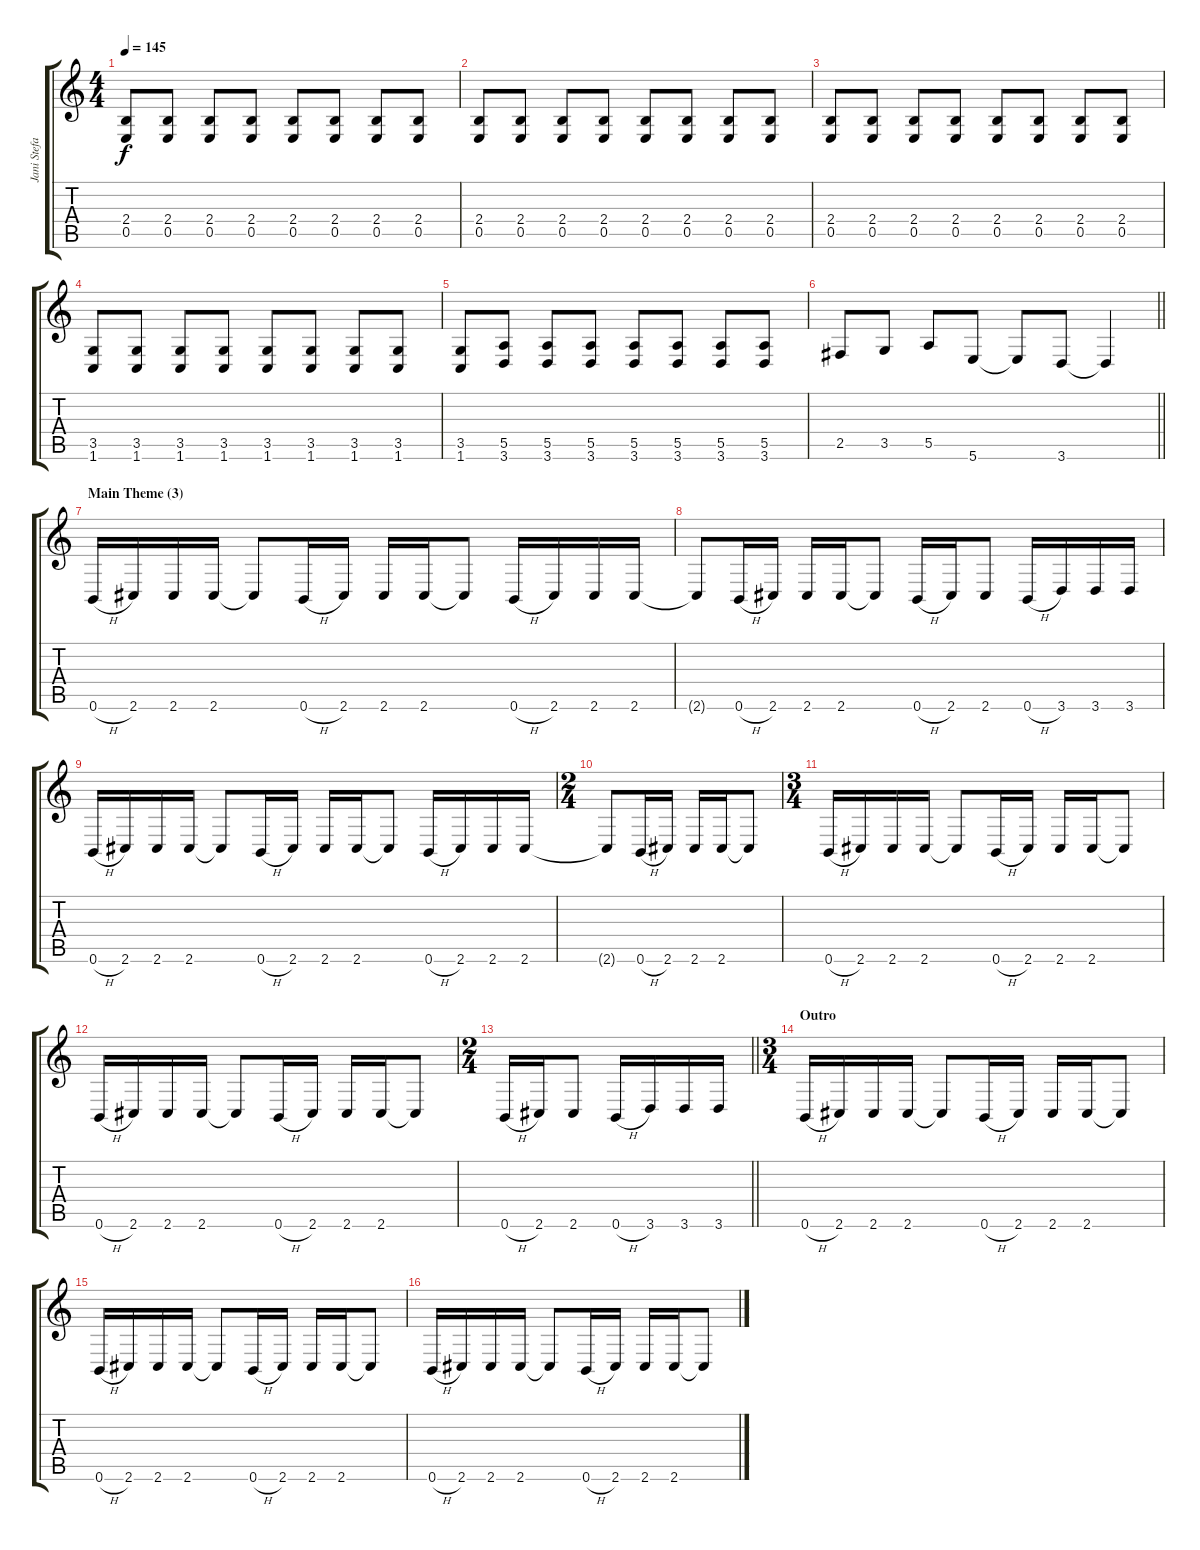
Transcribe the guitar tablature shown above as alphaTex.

\track ("Jani Stefanovic - rhythm guitar" "Jani Stefa") {instrument distortionguitar}
\staff {score tabs}
\tuning (B3 Gb3 D3 A2 E2 B1) {hide}
\ts (4 4)
\tempo 145
\clef g2
\ks aminor
(2.4 0.5).8{dy f} (2.4 0.5).8 (2.4 0.5).8 (2.4 0.5).8 (2.4 0.5).8 (2.4 0.5).8 (2.4 0.5).8 (2.4 0.5).8 |
(2.4 0.5).8 (2.4 0.5).8 (2.4 0.5).8 (2.4 0.5).8 (2.4 0.5).8 (2.4 0.5).8 (2.4 0.5).8 (2.4 0.5).8 |
(2.4 0.5).8 (2.4 0.5).8 (2.4 0.5).8 (2.4 0.5).8 (2.4 0.5).8 (2.4 0.5).8 (2.4 0.5).8 (2.4 0.5).8 |
(3.5 1.6).8 (3.5 1.6).8 (3.5 1.6).8 (3.5 1.6).8 (3.5 1.6).8 (3.5 1.6).8 (3.5 1.6).8 (3.5 1.6).8 |
(3.5 1.6).8 (5.5 3.6).8 (5.5 3.6).8 (5.5 3.6).8 (5.5 3.6).8 (5.5 3.6).8 (5.5 3.6).8 (5.5 3.6).8 |
\barLineRight lightlight
2.5.8 3.5.8 5.5.8 5.6.8 5.6{t}.8 3.6.8 3.6{t}.4 |
\section ("" "Main Theme (3)")
0.6{h}.16 2.6.16 2.6.16 2.6.16 2.6{t}.8 0.6{h}.16 2.6.16 2.6.16 2.6.16 2.6{t}.8 0.6{h}.16 2.6.16 2.6.16 2.6.16 |
2.6{t}.8 0.6{h}.16 2.6.16 2.6.16 2.6.16 2.6{t}.8 0.6{h}.16 2.6.16 2.6.8 0.6{h}.16 3.6.16 3.6.16 3.6.16 |
0.6{h}.16 2.6.16 2.6.16 2.6.16 2.6{t}.8 0.6{h}.16 2.6.16 2.6.16 2.6.16 2.6{t}.8 0.6{h}.16 2.6.16 2.6.16 2.6.16 |
\ts (2 4)
2.6{t}.8 0.6{h}.16 2.6.16 2.6.16 2.6.16 2.6{t}.8 |
\ts (3 4)
0.6{h}.16 2.6.16 2.6.16 2.6.16 2.6{t}.8 0.6{h}.16 2.6.16 2.6.16 2.6.16 2.6{t}.8 |
0.6{h}.16 2.6.16 2.6.16 2.6.16 2.6{t}.8 0.6{h}.16 2.6.16 2.6.16 2.6.16 2.6{t}.8 |
\ts (2 4)
\barLineRight lightlight
0.6{h}.16 2.6.16 2.6.8 0.6{h}.16 3.6.16 3.6.16 3.6.16 |
\ts (3 4)
\section ("" "Outro")
0.6{h}.16 2.6.16 2.6.16 2.6.16 2.6{t}.8 0.6{h}.16 2.6.16 2.6.16 2.6.16 2.6{t}.8 |
0.6{h}.16 2.6.16 2.6.16 2.6.16 2.6{t}.8 0.6{h}.16 2.6.16 2.6.16 2.6.16 2.6{t}.8 |
0.6{h}.16 2.6.16 2.6.16 2.6.16 2.6{t}.8 0.6{h}.16 2.6.16 2.6.16 2.6.16 2.6{t}.8
